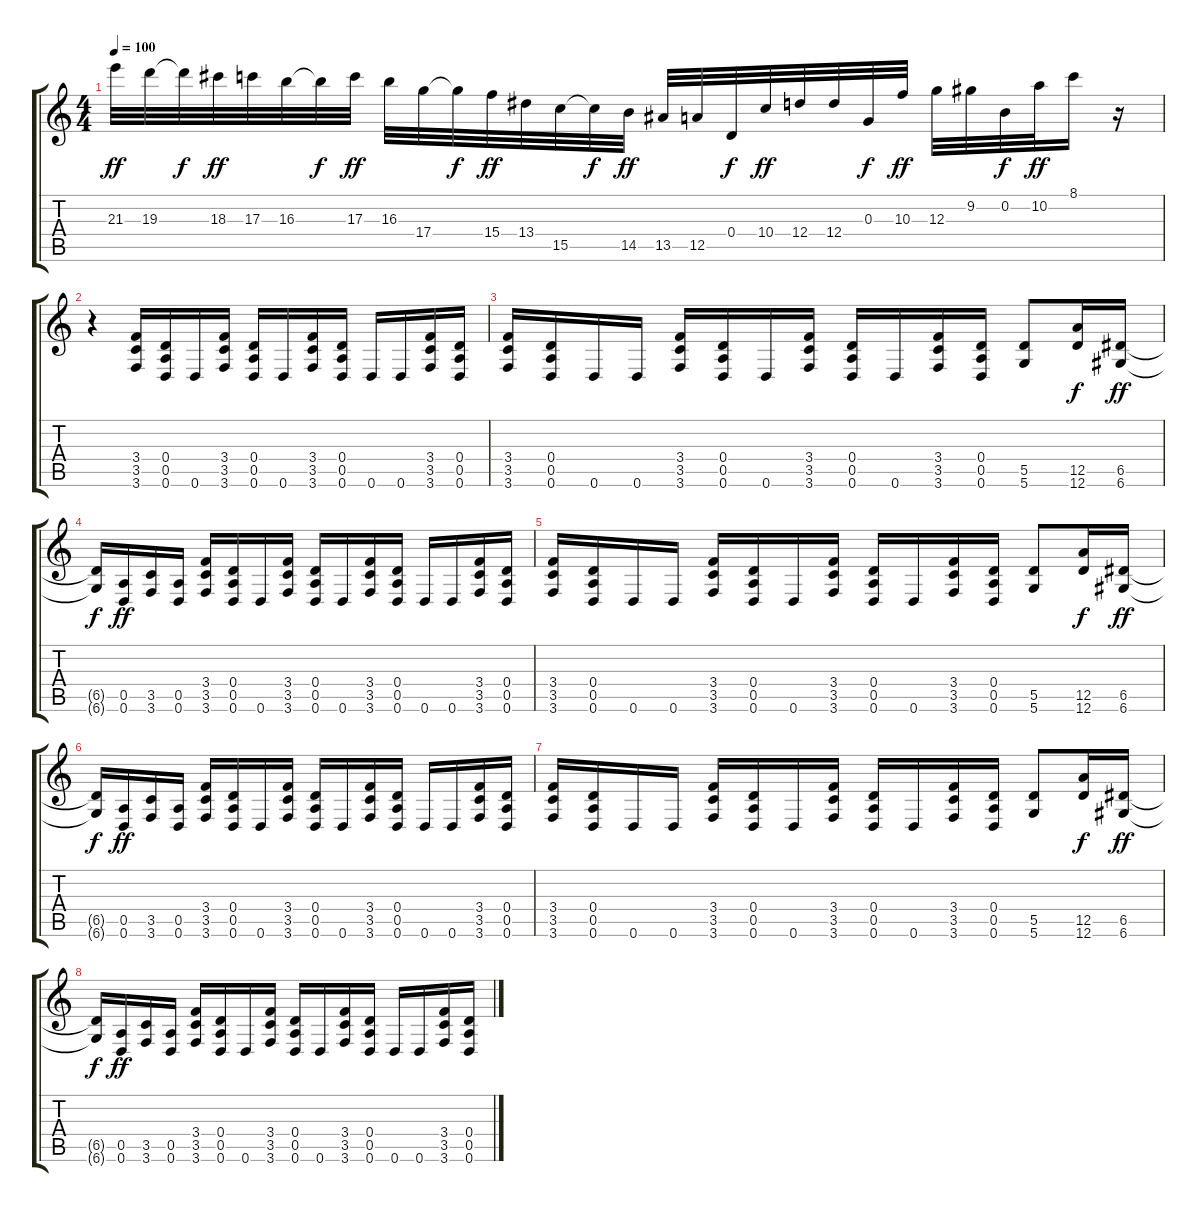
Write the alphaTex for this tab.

\track "" {instrument overdrivenguitar}
\staff {score tabs}
\tuning (E4 B3 G3 D3 A2 D2) {hide}
\ts (4 4)
\tempo 100
\clef g2
\ks c
21.3.32{dy ff} 19.3.32 19.3{t}.32{dy f} 18.3.32{dy ff} 17.3.32 16.3.32 16.3{t}.32{dy f} 17.3.32{dy ff} 16.3.32 17.4.32 17.4{t}.32{dy f} 15.4.32{dy ff} 13.4.32 15.5.32 15.5{t}.32{dy f} 14.5.32{dy ff} 13.5.32 12.5.32 0.4.32{dy f} 10.4.32{dy ff} 12.4.32 12.4.32 0.3.32{dy f} 10.3.32{dy ff} 12.3.32 9.2.32 0.2.32{dy f} 10.2.32{dy ff} 8.1.16 r.16 |
r.4 (3.4 3.5 3.6).16 (0.4 0.5 0.6).16 0.6.16 (3.4 3.5 3.6).16 (0.4 0.5 0.6).16 0.6.16 (3.4 3.5 3.6).16 (0.4 0.5 0.6).16 0.6.16 0.6.16 (3.4 3.5 3.6).16 (0.4 0.5 0.6).16 |
(3.4 3.5 3.6).16 (0.4 0.5 0.6).16 0.6.16 0.6.16 (3.4 3.5 3.6).16 (0.4 0.5 0.6).16 0.6.16 (3.4 3.5 3.6).16 (0.4 0.5 0.6).16 0.6.16 (3.4 3.5 3.6).16 (0.4 0.5 0.6).16 (5.5 5.6).8 (12.5 12.6).16{dy f} (6.5 6.6).16{dy ff} |
(6.5{t} 6.6{t}).16{dy f} (0.5 0.6).16{dy ff} (3.5 3.6).16 (0.5 0.6).16 (3.4 3.5 3.6).16 (0.4 0.5 0.6).16 0.6.16 (3.4 3.5 3.6).16 (0.4 0.5 0.6).16 0.6.16 (3.4 3.5 3.6).16 (0.4 0.5 0.6).16 0.6.16 0.6.16 (3.4 3.5 3.6).16 (0.4 0.5 0.6).16 |
(3.4 3.5 3.6).16 (0.4 0.5 0.6).16 0.6.16 0.6.16 (3.4 3.5 3.6).16 (0.4 0.5 0.6).16 0.6.16 (3.4 3.5 3.6).16 (0.4 0.5 0.6).16 0.6.16 (3.4 3.5 3.6).16 (0.4 0.5 0.6).16 (5.5 5.6).8 (12.5 12.6).16{dy f} (6.5 6.6).16{dy ff} |
(6.5{t} 6.6{t}).16{dy f} (0.5 0.6).16{dy ff} (3.5 3.6).16 (0.5 0.6).16 (3.4 3.5 3.6).16 (0.4 0.5 0.6).16 0.6.16 (3.4 3.5 3.6).16 (0.4 0.5 0.6).16 0.6.16 (3.4 3.5 3.6).16 (0.4 0.5 0.6).16 0.6.16 0.6.16 (3.4 3.5 3.6).16 (0.4 0.5 0.6).16 |
(3.4 3.5 3.6).16 (0.4 0.5 0.6).16 0.6.16 0.6.16 (3.4 3.5 3.6).16 (0.4 0.5 0.6).16 0.6.16 (3.4 3.5 3.6).16 (0.4 0.5 0.6).16 0.6.16 (3.4 3.5 3.6).16 (0.4 0.5 0.6).16 (5.5 5.6).8 (12.5 12.6).16{dy f} (6.5 6.6).16{dy ff} |
(6.5{t} 6.6{t}).16{dy f} (0.5 0.6).16{dy ff} (3.5 3.6).16 (0.5 0.6).16 (3.4 3.5 3.6).16 (0.4 0.5 0.6).16 0.6.16 (3.4 3.5 3.6).16 (0.4 0.5 0.6).16 0.6.16 (3.4 3.5 3.6).16 (0.4 0.5 0.6).16 0.6.16 0.6.16 (3.4 3.5 3.6).16 (0.4 0.5 0.6).16
